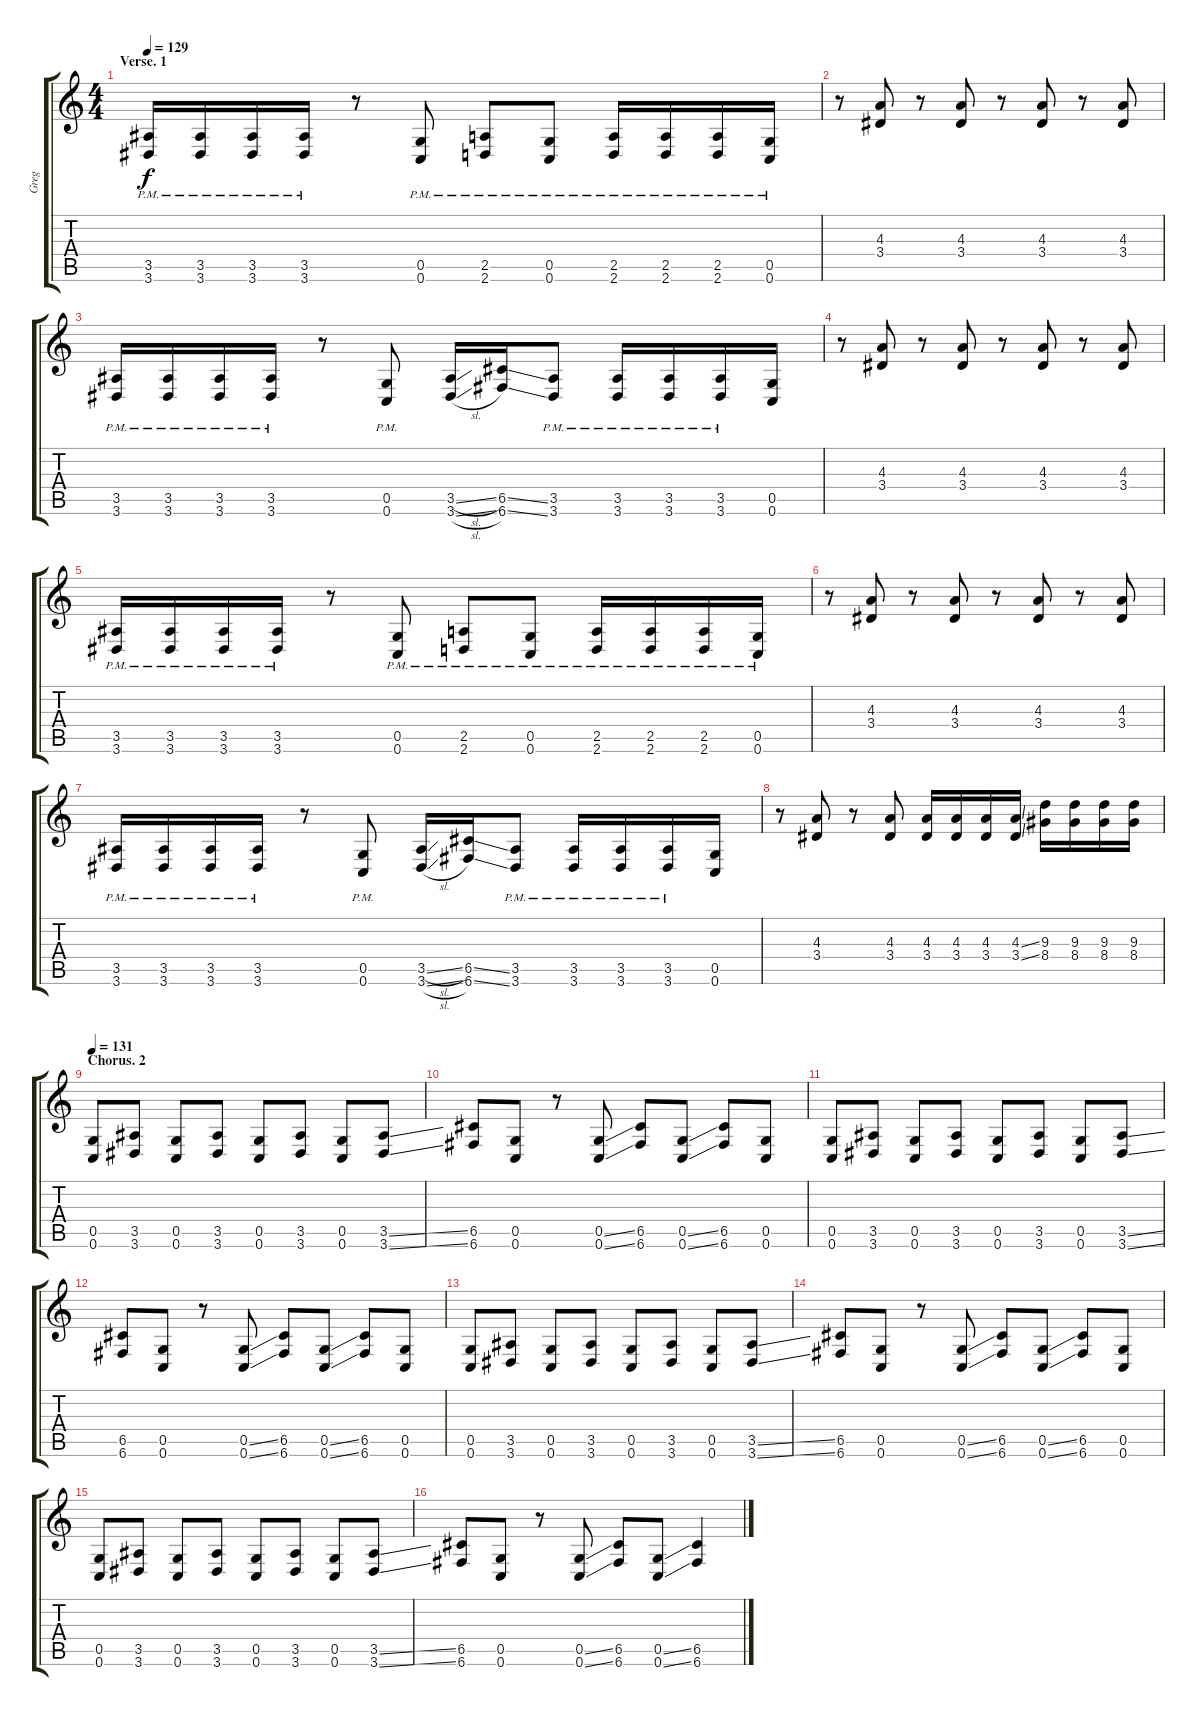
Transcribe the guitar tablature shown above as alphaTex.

\track ("Greg" "Greg") {instrument distortionguitar}
\staff {score tabs}
\tuning (D4 A3 F3 C3 G2 C2) {hide}
\ts (4 4)
\section ("" "Verse. 1")
\tempo 129
\clef g2
\ks c
(3.5{pm} 3.6{pm}).16{dy f} (3.5{pm} 3.6{pm}).16 (3.5{pm} 3.6{pm}).16 (3.5{pm} 3.6{pm}).16 r.8 (0.5{pm} 0.6{pm}).8 (2.5{pm} 2.6{pm}).8 (0.5{pm} 0.6{pm}).8 (2.5{pm} 2.6{pm}).16 (2.5{pm} 2.6{pm}).16 (2.5{pm} 2.6{pm}).16 (0.5{pm} 0.6{pm}).16 |
r.8 (4.3 3.4).8 r.8 (4.3 3.4).8 r.8 (4.3 3.4).8 r.8 (4.3 3.4).8 |
(3.5 3.6{pm}).16 (3.5 3.6{pm}).16 (3.5 3.6{pm}).16 (3.5 3.6{pm}).16 r.8 (0.5{pm} 0.6{pm}).8 (3.5{sl} 3.6{sl}).16 (6.5{ss} 6.6{ss}).16 (3.5{pm} 3.6{pm}).8 (3.5 3.6{pm}).16 (3.5 3.6{pm}).16 (3.5{pm} 3.6{pm}).16 (0.5 0.6).16 |
r.8 (4.3 3.4).8 r.8 (4.3 3.4).8 r.8 (4.3 3.4).8 r.8 (4.3 3.4).8 |
(3.5{pm} 3.6{pm}).16 (3.5{pm} 3.6{pm}).16 (3.5{pm} 3.6{pm}).16 (3.5{pm} 3.6{pm}).16 r.8 (0.5{pm} 0.6{pm}).8 (2.5{pm} 2.6{pm}).8 (0.5{pm} 0.6{pm}).8 (2.5{pm} 2.6{pm}).16 (2.5{pm} 2.6{pm}).16 (2.5{pm} 2.6{pm}).16 (0.5{pm} 0.6{pm}).16 |
r.8 (4.3 3.4).8 r.8 (4.3 3.4).8 r.8 (4.3 3.4).8 r.8 (4.3 3.4).8 |
(3.5 3.6{pm}).16 (3.5 3.6{pm}).16 (3.5 3.6{pm}).16 (3.5 3.6{pm}).16 r.8 (0.5{pm} 0.6{pm}).8 (3.5{sl} 3.6{sl}).16 (6.5{ss} 6.6{ss}).16 (3.5{pm} 3.6{pm}).8 (3.5 3.6{pm}).16 (3.5 3.6{pm}).16 (3.5{pm} 3.6{pm}).16 (0.5 0.6).16 |
r.8 (4.3 3.4).8 r.8 (4.3 3.4).8 (4.3 3.4).16 (4.3 3.4).16 (4.3 3.4).16 (4.3{ss} 3.4{ss}).16 (9.3 8.4).16 (9.3 8.4).16 (9.3 8.4).16 (9.3 8.4).16 |
\section ("" "Chorus. 2")
\tempo 131
(0.5 0.6).8 (3.5 3.6).8 (0.5 0.6).8 (3.5 3.6).8 (0.5 0.6).8 (3.5 3.6).8 (0.5 0.6).8 (3.5{ss} 3.6{ss}).8 |
(6.5 6.6).8 (0.5 0.6).8 r.8 (0.5{ss} 0.6{ss}).8 (6.5 6.6).8 (0.5{ss} 0.6{ss}).8 (6.5 6.6).8 (0.5 0.6).8 |
(0.5 0.6).8 (3.5 3.6).8 (0.5 0.6).8 (3.5 3.6).8 (0.5 0.6).8 (3.5 3.6).8 (0.5 0.6).8 (3.5{ss} 3.6{ss}).8 |
(6.5 6.6).8 (0.5 0.6).8 r.8 (0.5{ss} 0.6{ss}).8 (6.5 6.6).8 (0.5{ss} 0.6{ss}).8 (6.5 6.6).8 (0.5 0.6).8 |
(0.5 0.6).8 (3.5 3.6).8 (0.5 0.6).8 (3.5 3.6).8 (0.5 0.6).8 (3.5 3.6).8 (0.5 0.6).8 (3.5{ss} 3.6{ss}).8 |
(6.5 6.6).8 (0.5 0.6).8 r.8 (0.5{ss} 0.6{ss}).8 (6.5 6.6).8 (0.5{ss} 0.6{ss}).8 (6.5 6.6).8 (0.5 0.6).8 |
(0.5 0.6).8 (3.5 3.6).8 (0.5 0.6).8 (3.5 3.6).8 (0.5 0.6).8 (3.5 3.6).8 (0.5 0.6).8 (3.5{ss} 3.6{ss}).8 |
(6.5 6.6).8 (0.5 0.6).8 r.8 (0.5{ss} 0.6{ss}).8 (6.5 6.6).8 (0.5{ss} 0.6{ss}).8 (6.5 6.6).4
